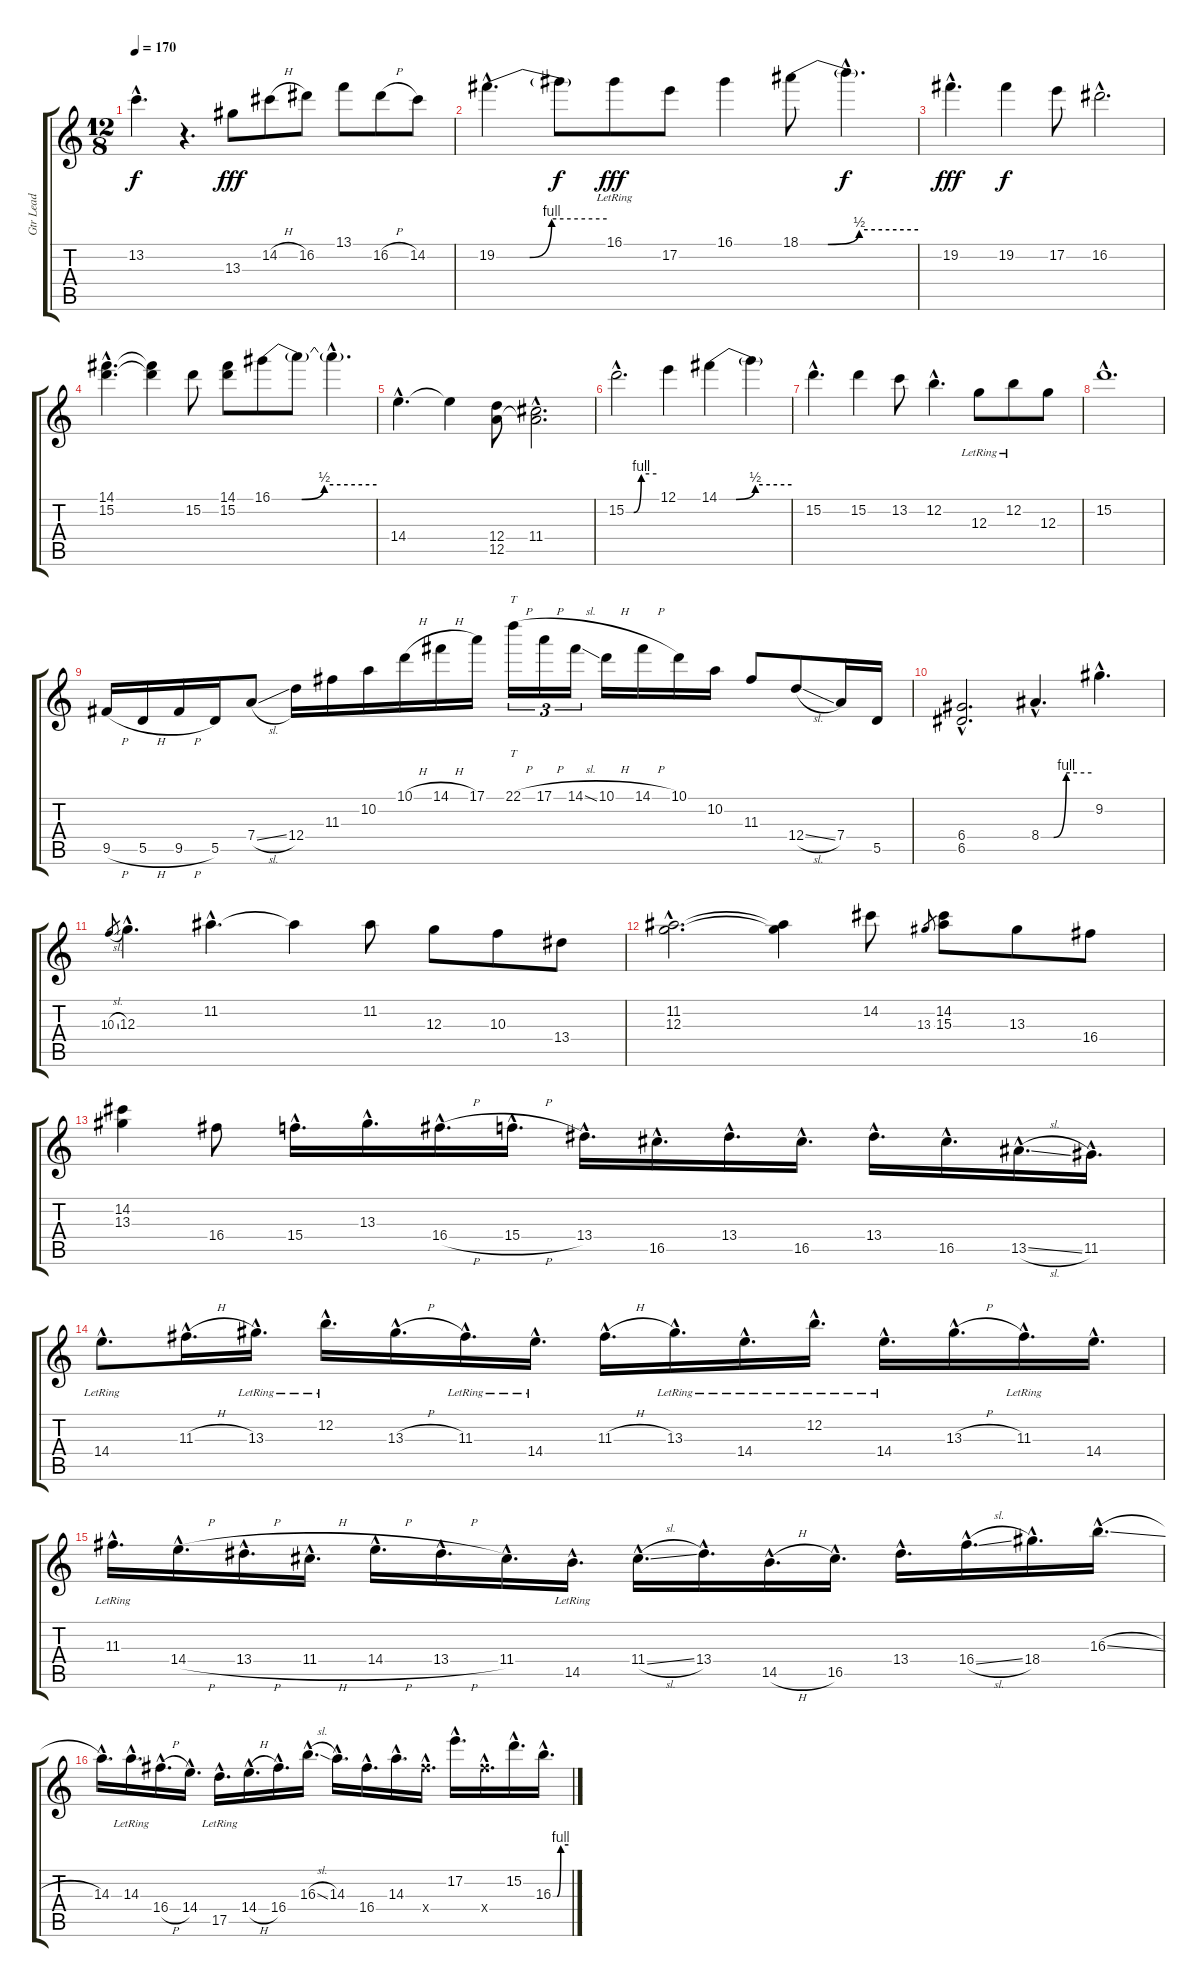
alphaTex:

\track ("Gtr Lead" "Gtr Lead") {instrument overdrivenguitar}
\staff {score tabs}
\tuning (E4 B3 G3 D3 A2 E2) {hide}
\ts (12 8)
\tempo 170
\clef g2
\ks c
13.2{hac t}.4{d dy f} r.4{d} 13.3.8{dy fff} 14.2{h}.8 16.2.8 13.1.8 16.2{h}.8 14.2.8 |
19.2{be (custom 0 0 18 0 30 4 60 4) hac}.4{d} 19.2{t}.8{dy f} 16.1{lr}.8{dy fff} 17.2.8 16.1.4 18.1{be (custom 0 0 14 0 30 2 60 2)}.8 18.1{hac t}.4{d dy f} |
19.2{hac}.4{d dy fff} 19.2.4{dy f} 17.2.8 16.2{hac}.2{d} |
(14.1{hac} 15.2{hac}).4{d} (14.1{t} 15.2{t}).4 15.2.8 (14.1 15.2).8 16.1{be (custom 0 0 17 0 30 2 60 2)}.8 16.1{t}.8 16.1{hac t}.4{d} |
14.4{hac}.4{d} 14.4{t}.4 (12.4 12.5).8 (11.4{hac} 12.5{hac t}).2{d} |
15.2{be (custom 0 0 15 0 30 4 60 4) hac}.2{d} 12.1.4 14.1{be (custom 0 0 14 0 30 2 60 2)}.4 14.1{t}.4 |
15.2{hac}.4{d} 15.2.4 13.2.8 12.2{hac}.4{d} 12.3{lr}.8 12.2{lr}.8 12.3.8 |
15.2{hac}.1{d} |
9.5{h}.16 5.5{h}.16 9.5{h}.16 5.5.16 7.4{sl}.8 12.4.16 11.3.16 10.2.16 10.1{h}.16 14.1{h}.16 17.1.16 22.1{h}.16{tt tu (3 2)} 17.1{h}.16{tu (3 2)} 14.1{sl}.16{tu (3 2)} 10.1{h}.16 14.1{h}.16 10.1.16 10.2.16 11.3.8 12.4{sl}.8 7.4.16 5.5.16 |
(6.4{hac} 6.5{hac}).2{d} 8.4{be (custom 0 0 15 0 30 4 60 4) hac}.4{d} 9.2{hac}.4{d} |
10.3{sl}.8{gr} 12.3{hac}.4{d} 11.2{hac}.4{d} 11.2{t}.4 11.2.8 12.3.8 10.3.8 13.4.8 |
(11.2{hac} 12.3{hac}).2{d} (11.2{t} 12.3{t}).4 14.2.8 13.3.8{gr} (14.2 15.3).8 13.3.8 16.4.8 |
(14.2 13.3).4 16.4.8 15.4{hac}.16{d} 13.3{hac}.16{d} 16.4{h hac}.16{d} 15.4{h hac}.16{d} 13.4{hac}.16{d} 16.5{hac}.16{d} 13.4{hac}.16{d} 16.5{hac}.16{d} 13.4{hac}.16{d} 16.5{hac}.16{d} 13.5{sl hac}.16{d} 11.5{hac}.16{d} |
14.4{hac lr}.8{d} 11.3{h hac}.16{d} 13.3{hac lr}.16{d} 12.2{hac lr}.16{d} 13.3{h hac}.16{d} 11.3{hac lr}.16{d} 14.4{hac lr}.16{d} 11.3{h hac}.16{d} 13.3{hac lr}.16{d} 14.4{hac lr}.16{d} 12.2{hac lr}.16{d} 14.4{hac lr}.16{d} 13.3{h hac}.16{d} 11.3{hac lr}.16{d} 14.4{hac}.16{d} |
11.3{hac lr}.16{d} 14.4{h hac}.16{d} 13.4{h hac}.16{d} 11.4{h hac}.16{d} 14.4{h hac}.16{d} 13.4{h hac}.16{d} 11.4{hac}.16{d} 14.5{hac lr}.16{d} 11.4{sl hac}.16{d} 13.4{hac}.16{d} 14.5{h hac}.16{d} 16.5{hac}.16{d} 13.4{hac}.16{d} 16.4{sl hac}.16{d} 18.4{hac}.16{d} 16.3{sl hac}.16{d} |
14.3{hac}.16{d} 14.3{hac lr}.16{d} 16.4{h hac}.16{d} 14.4{hac}.16{d} 17.5{hac lr}.16{d} 14.4{h hac}.16{d} 16.4{hac}.16{d} 16.3{sl hac}.16{d} 14.3{hac}.16{d} 16.4{hac}.16{d} 14.3{hac}.16{d} 16.4{hac x}.16{d} 17.2{hac}.16{d} 16.4{hac x}.16{d} 15.2{hac}.16{d} 16.3{be (custom 0 0 15 0 30 4 60 4) hac}.16{d}
